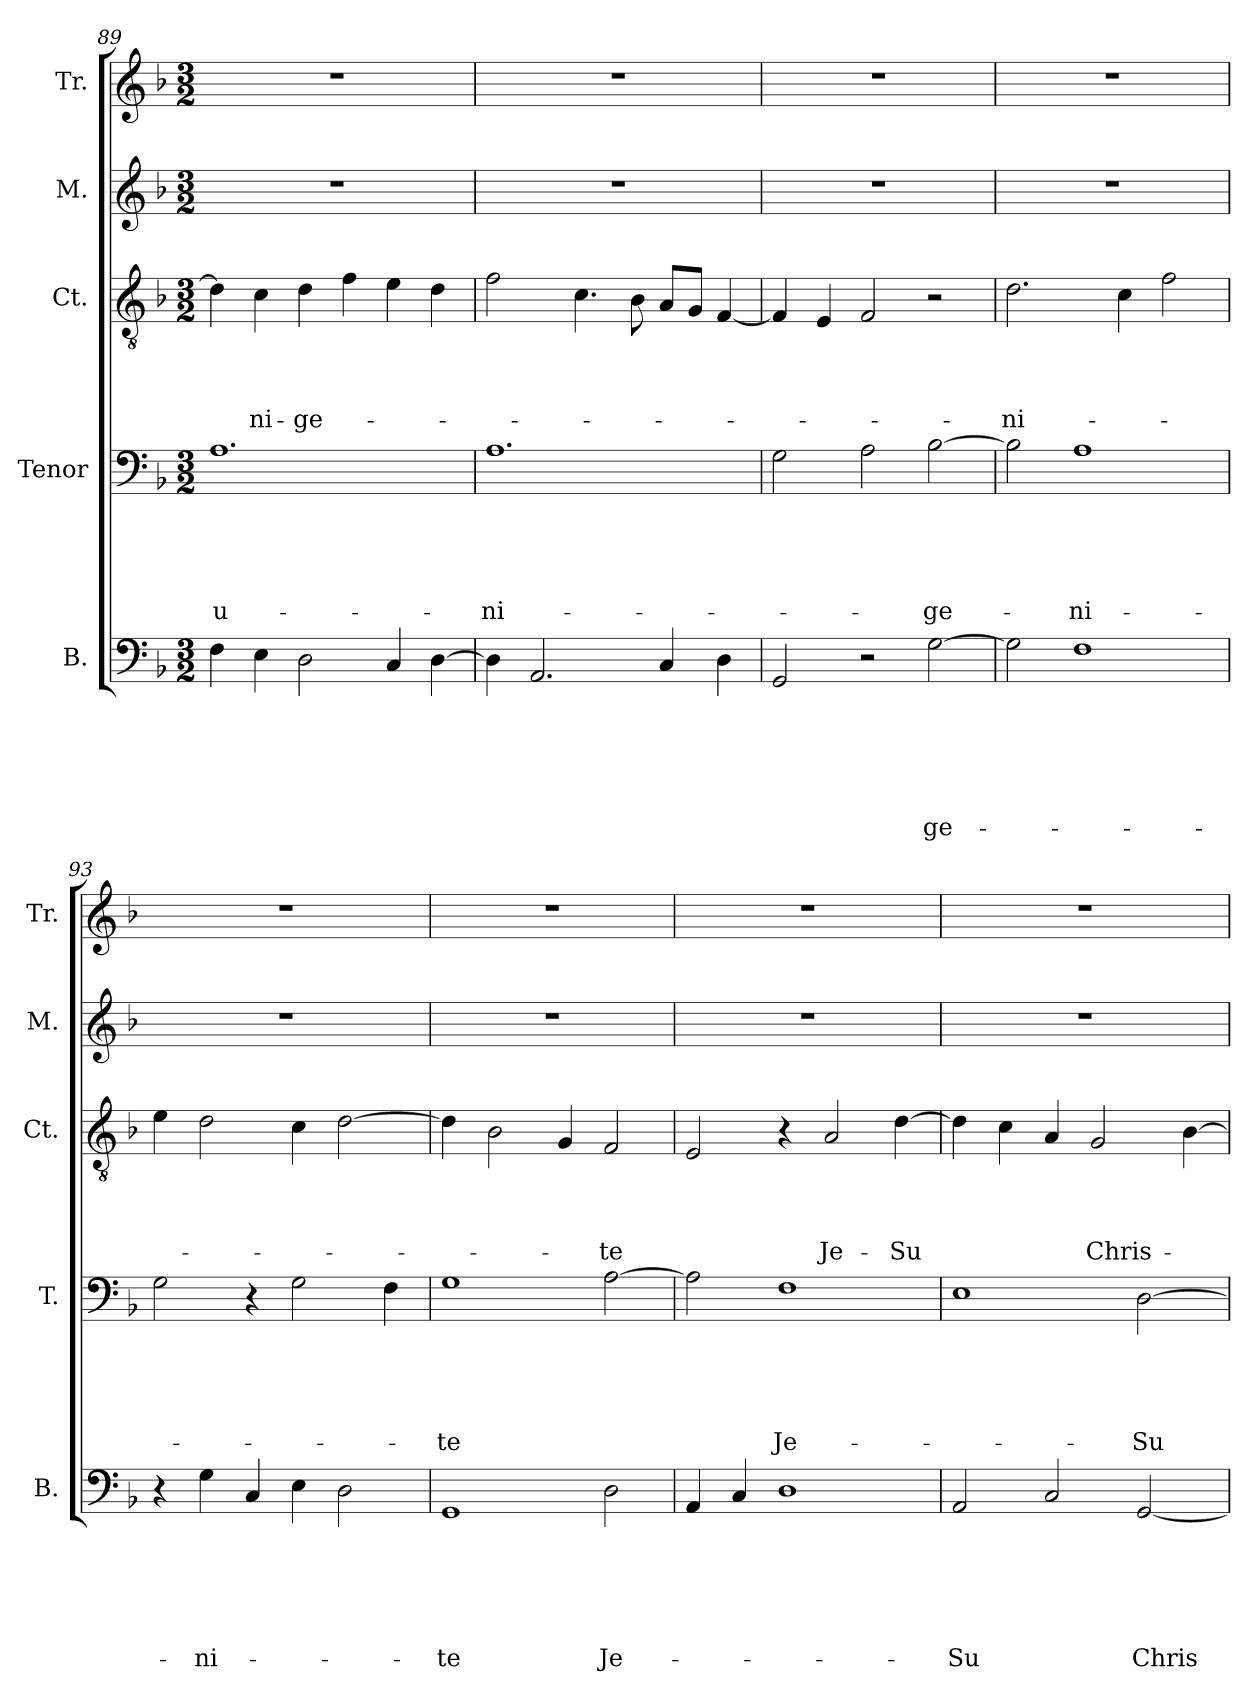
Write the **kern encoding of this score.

**kern	**text	**text	**text	**text	**text	**text	**kern	**text	**text	**text	**text	**text	**kern	**text	**text	**text	**text	**kern	**kern
*part5	*part5	*part5	*part5	*part5	*part5	*part5	*part4	*part4	*part4	*part4	*part4	*part4	*part3	*part3	*part3	*part3	*part3	*part2	*part1
*staff5	*staff5	*staff5	*staff5	*staff5	*staff5	*staff5	*staff4	*staff4	*staff4	*staff4	*staff4	*staff4	*staff3	*staff3	*staff3	*staff3	*staff3	*staff2	*staff1
*I"B.	*	*	*	*	*	*	*I"Tenor	*	*	*	*	*	*I"Ct.	*	*	*	*	*I"M.	*I"Tr.
*I'B.	*	*	*	*	*	*	*I'T.	*	*	*	*	*	*I'Ct.	*	*	*	*	*I'M.	*I'Tr.
*clefF4	*	*	*	*	*	*	*clefF4	*	*	*	*	*	*clefGv2	*	*	*	*	*clefG2	*clefG2
*k[b-]	*	*	*	*	*	*	*k[b-]	*	*	*	*	*	*k[b-]	*	*	*	*	*k[b-]	*k[b-]
*F:	*	*	*	*	*	*	*F:	*	*	*	*	*	*F:	*	*	*	*	*F:	*F:
*M3/2	*	*	*	*	*	*	*M3/2	*	*	*	*	*	*M3/2	*	*	*	*	*M3/2	*M3/2
=89	=89	=89	=89	=89	=89	=89	=89	=89	=89	=89	=89	=89	=89	=89	=89	=89	=89	=89	=89
!	!	!	!	!	!	!	!	!	!	!	!	!LO:LY:b	!	!	!	!	!	!	!
4F\	.	.	.	.	.	.	1.A	.	.	.	.	u-	4d\]	.	.	.	.	1.r	1.r
!	!	!	!	!	!	!	!	!	!	!	!	!	!	!	!	!	!LO:LY:b	!	!
4E\	.	.	.	.	.	.	.	.	.	.	.	.	4c\	.	.	.	-ni-	.	.
!	!	!	!	!	!	!	!	!	!	!	!	!	!	!	!	!	!LO:LY:b	!	!
2D\	.	.	.	.	.	.	.	.	.	.	.	.	4d\	.	.	.	-ge-	.	.
.	.	.	.	.	.	.	.	.	.	.	.	.	4f\	.	.	.	.	.	.
4C/	.	.	.	.	.	.	.	.	.	.	.	.	4e\	.	.	.	.	.	.
[>4D\	.	.	.	.	.	.	.	.	.	.	.	.	4d\	.	.	.	.	.	.
=90	=90	=90	=90	=90	=90	=90	=90	=90	=90	=90	=90	=90	=90	=90	=90	=90	=90	=90	=90
!	!	!	!	!	!	!	!	!	!	!	!	!LO:LY:b	!	!	!	!	!	!	!
4D\]	.	.	.	.	.	.	1.A	.	.	.	.	-ni-	2f\	.	.	.	.	1.r	1.r
2.AA/	.	.	.	.	.	.	.	.	.	.	.	.	.	.	.	.	.	.	.
.	.	.	.	.	.	.	.	.	.	.	.	.	4.c\	.	.	.	.	.	.
.	.	.	.	.	.	.	.	.	.	.	.	.	8B-\	.	.	.	.	.	.
4C/	.	.	.	.	.	.	.	.	.	.	.	.	8A/L	.	.	.	.	.	.
.	.	.	.	.	.	.	.	.	.	.	.	.	8G/J	.	.	.	.	.	.
4D\	.	.	.	.	.	.	.	.	.	.	.	.	[<4F/	.	.	.	.	.	.
=91	=91	=91	=91	=91	=91	=91	=91	=91	=91	=91	=91	=91	=91	=91	=91	=91	=91	=91	=91
2GG/	.	.	.	.	.	.	2G\	.	.	.	.	.	4F/]	.	.	.	.	1.r	1.r
.	.	.	.	.	.	.	.	.	.	.	.	.	4E/	.	.	.	.	.	.
2r	.	.	.	.	.	.	2A\	.	.	.	.	.	2F/	.	.	.	.	.	.
!	!	!	!	!	!	!LO:LY:b	!	!	!	!	!	!LO:LY:b	!	!	!	!	!	!	!
[>2G\	.	.	.	.	.	-ge-	[>2B-\	.	.	.	.	-ge-	2r	.	.	.	.	.	.
=92	=92	=92	=92	=92	=92	=92	=92	=92	=92	=92	=92	=92	=92	=92	=92	=92	=92	=92	=92
!	!	!	!	!	!	!	!	!	!	!	!	!	!	!	!	!	!LO:LY:b	!	!
2G\]	.	.	.	.	.	.	2B-\]	.	.	.	.	.	2.d\	.	.	.	-ni-	1.r	1.r
!	!	!	!	!	!	!	!	!	!	!	!	!LO:LY:b	!	!	!	!	!	!	!
1F	.	.	.	.	.	.	1A	.	.	.	.	-ni-	.	.	.	.	.	.	.
.	.	.	.	.	.	.	.	.	.	.	.	.	4c\	.	.	.	.	.	.
.	.	.	.	.	.	.	.	.	.	.	.	.	2f\	.	.	.	.	.	.
=93	=93	=93	=93	=93	=93	=93	=93	=93	=93	=93	=93	=93	=93	=93	=93	=93	=93	=93	=93
4r	.	.	.	.	.	.	2G\	.	.	.	.	.	4e\	.	.	.	.	1.r	1.r
!	!	!	!	!	!	!LO:LY:b	!	!	!	!	!	!	!	!	!	!	!	!	!
4G\	.	.	.	.	.	-ni-	.	.	.	.	.	.	2d\	.	.	.	.	.	.
4C/	.	.	.	.	.	.	4r	.	.	.	.	.	.	.	.	.	.	.	.
4E\	.	.	.	.	.	.	2G\	.	.	.	.	.	4c\	.	.	.	.	.	.
2D\	.	.	.	.	.	.	.	.	.	.	.	.	[<2d\	.	.	.	.	.	.
.	.	.	.	.	.	.	4F\	.	.	.	.	.	.	.	.	.	.	.	.
!!LO:LB:g=z
=94	=94	=94	=94	=94	=94	=94	=94	=94	=94	=94	=94	=94	=94	=94	=94	=94	=94	=94	=94
!	!	!	!	!	!	!LO:LY:b:rj	!	!	!	!	!	!LO:LY:b	!	!	!	!	!	!	!
1GG	.	.	.	.	.	-te	1G	.	.	.	.	-te	4d\]	.	.	.	.	1.r	1.r
.	.	.	.	.	.	.	.	.	.	.	.	.	2B-\	.	.	.	.	.	.
.	.	.	.	.	.	.	.	.	.	.	.	.	4G/	.	.	.	.	.	.
!	!	!	!	!	!	!LO:LY:b	!	!	!	!	!	!	!	!	!	!	!LO:LY:b	!	!
2D\	.	.	.	.	.	Je-	[>2A\	.	.	.	.	.	2F/	.	.	.	-te	.	.
=95	=95	=95	=95	=95	=95	=95	=95	=95	=95	=95	=95	=95	=95	=95	=95	=95	=95	=95	=95
4AA/	.	.	.	.	.	.	2A\]	.	.	.	.	.	2E/	.	.	.	.	1.r	1.r
4C/	.	.	.	.	.	.	.	.	.	.	.	.	.	.	.	.	.	.	.
!	!	!	!	!	!	!	!	!	!	!	!	!LO:LY:b	!	!	!	!	!	!	!
1D	.	.	.	.	.	.	1F	.	.	.	.	Je-	4r	.	.	.	.	.	.
!	!	!	!	!	!	!	!	!	!	!	!	!	!	!	!	!	!LO:LY:b	!	!
.	.	.	.	.	.	.	.	.	.	.	.	.	2A/	.	.	.	Je-	.	.
!	!	!	!	!	!	!	!	!	!	!	!	!	!	!	!	!	!LO:LY:b	!	!
.	.	.	.	.	.	.	.	.	.	.	.	.	[>4d\	.	.	.	-Su	.	.
=96	=96	=96	=96	=96	=96	=96	=96	=96	=96	=96	=96	=96	=96	=96	=96	=96	=96	=96	=96
!	!	!	!	!	!	!LO:LY:b	!	!	!	!	!	!	!	!	!	!	!	!	!
2AA/	.	.	.	.	.	-Su	1E	.	.	.	.	.	4d\]	.	.	.	.	1.r	1.r
.	.	.	.	.	.	.	.	.	.	.	.	.	4c\	.	.	.	.	.	.
2C/	.	.	.	.	.	.	.	.	.	.	.	.	4A/	.	.	.	.	.	.
!	!	!	!	!	!	!	!	!	!	!	!	!	!	!	!	!	!LO:LY:b	!	!
.	.	.	.	.	.	.	.	.	.	.	.	.	2G/	.	.	.	Chris-	.	.
!	!	!	!	!	!	!LO:LY:b	!	!	!	!	!	!LO:LY:b	!	!	!	!	!	!	!
[<2GG/	.	.	.	.	.	Chris-	[>2D\	.	.	.	.	-Su	.	.	.	.	.	.	.
.	.	.	.	.	.	.	.	.	.	.	.	.	[>4B-\	.	.	.	.	.	.
=	=	=	=	=	=	=	=	=	=	=	=	=	=	=	=	=	=	=	=
*-	*-	*-	*-	*-	*-	*-	*-	*-	*-	*-	*-	*-	*-	*-	*-	*-	*-	*-	*-
